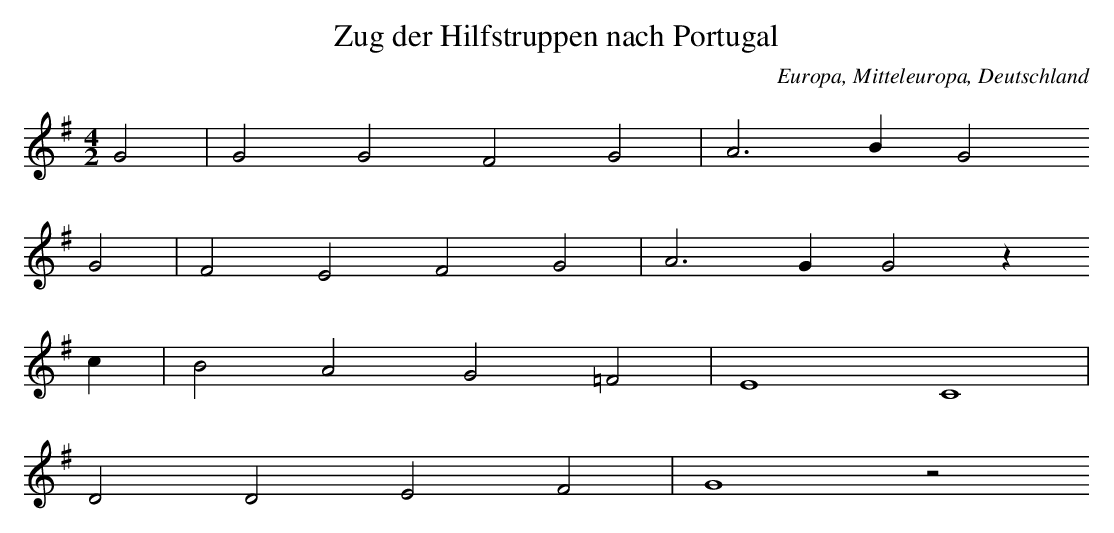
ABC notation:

X:1
T: Zug der Hilfstruppen nach Portugal
O: Europa, Mitteleuropa, Deutschland
M: 4/2
L: 1/4
K: G
G2 | G2G2F2G2 | A3BG2
G2 | F2E2F2G2 | A3GG2z
c | B2A2G2=F2 | E4C4 |
D2D2E2F2 | G4z2
